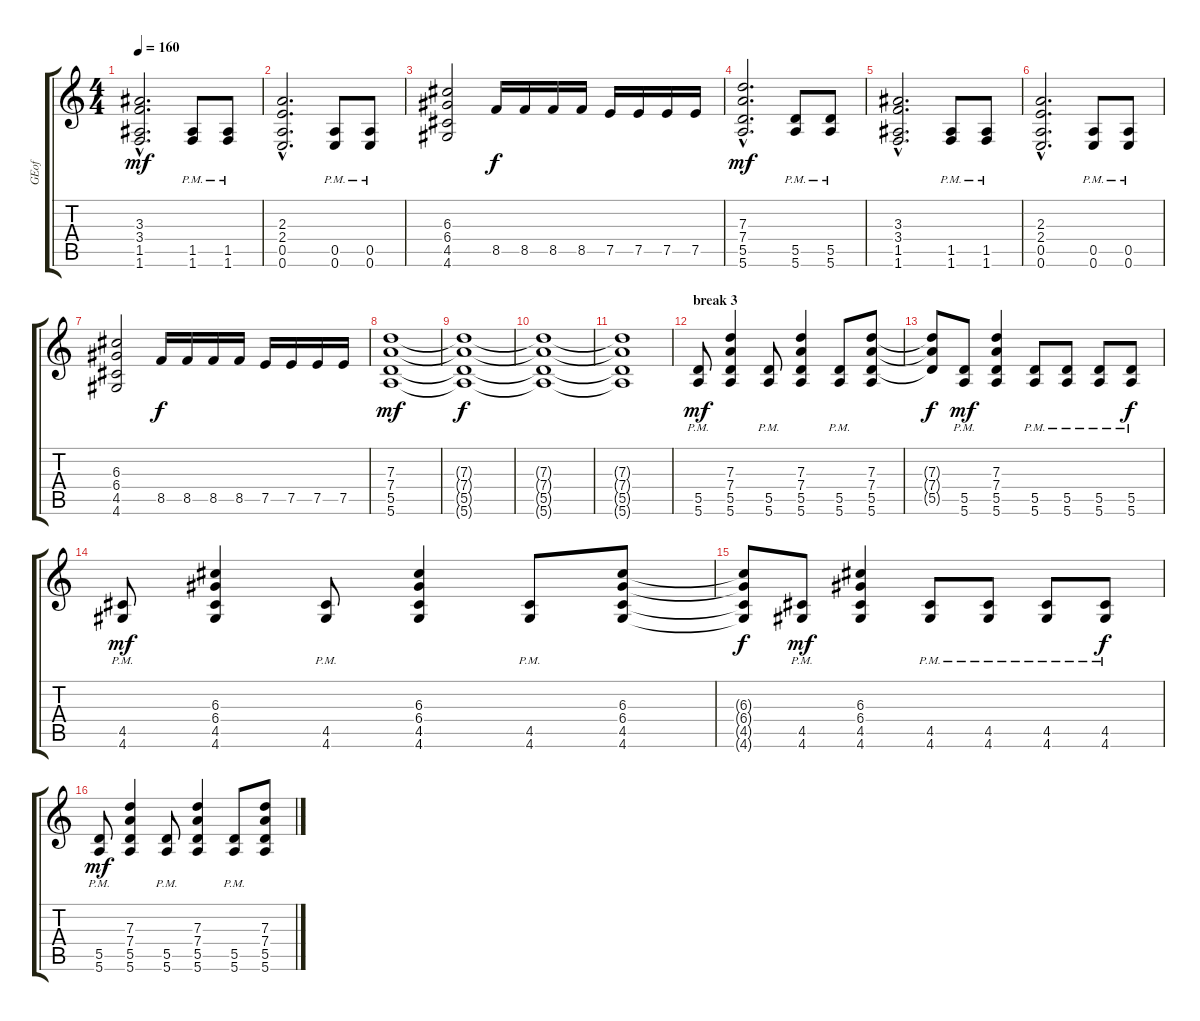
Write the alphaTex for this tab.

\track ("GEof" "GEof") {instrument distortionguitar}
\staff {score tabs}
\tuning (E4 B3 G3 D3 A2 E2) {hide}
\ts (4 4)
\tempo 160
\clef g2
\ks c
(3.3{hac} 3.4{hac} 1.5{hac} 1.6{hac}).2{d dy mf} (1.5{pm} 1.6{pm}).8 (1.5{pm} 1.6{pm}).8 |
(2.3{hac} 2.4{hac} 0.5{hac} 0.6{hac}).2{d} (0.5{pm} 0.6{pm}).8 (0.5{pm} 0.6{pm}).8 |
(6.3 6.4 4.5 4.6).2 8.5.16{dy f} 8.5.16 8.5.16 8.5.16 7.5.16 7.5.16 7.5.16 7.5.16 |
(7.3{hac} 7.4{hac} 5.5{hac} 5.6{hac}).2{d dy mf} (5.5{pm} 5.6{pm}).8 (5.5{pm} 5.6{pm}).8 |
(3.3{hac} 3.4{hac} 1.5{hac} 1.6{hac}).2{d} (1.5{pm} 1.6{pm}).8 (1.5{pm} 1.6{pm}).8 |
(2.3{hac} 2.4{hac} 0.5{hac} 0.6{hac}).2{d} (0.5{pm} 0.6{pm}).8 (0.5{pm} 0.6{pm}).8 |
(6.3 6.4 4.5 4.6).2 8.5.16{dy f} 8.5.16 8.5.16 8.5.16 7.5.16 7.5.16 7.5.16 7.5.16 |
(7.3 7.4 5.5 5.6).1{dy mf} |
(7.3{t} 7.4{t} 5.5{t} 5.6{t}).1{dy f} |
(7.3{t} 7.4{t} 5.5{t} 5.6{t}).1 |
(7.3{t} 7.4{t} 5.5{t} 5.6{t}).1 |
\section ("" "break 3")
(5.5{pm} 5.6{pm}).8{dy mf} (7.3 7.4 5.5 5.6).4 (5.5{pm} 5.6{pm}).8 (7.3 7.4 5.5 5.6).4 (5.5{pm} 5.6{pm}).8 (7.3 7.4 5.5 5.6).8 |
(7.3{t} 7.4{t} 5.5{t}).8{dy f} (5.5{pm} 5.6{pm}).8{dy mf} (7.3 7.4 5.5 5.6).4 (5.5{pm} 5.6{pm}).8 (5.5{pm} 5.6{pm}).8 (5.5{pm} 5.6{pm}).8 (5.5{pm} 5.6{pm}).8{dy f} |
(4.5{pm} 4.6{pm}).8{dy mf} (6.3 6.4 4.5 4.6).4 (4.5{pm} 4.6{pm}).8 (6.3 6.4 4.5 4.6).4 (4.5{pm} 4.6{pm}).8 (6.3 6.4 4.5 4.6).8 |
(6.3{t} 6.4{t} 4.5{t} 4.6{t}).8{dy f} (4.5{pm} 4.6{pm}).8{dy mf} (6.3 6.4 4.5 4.6).4 (4.5{pm} 4.6{pm}).8 (4.5{pm} 4.6{pm}).8 (4.5{pm} 4.6{pm}).8 (4.5{pm} 4.6{pm}).8{dy f} |
(5.5{pm} 5.6{pm}).8{dy mf} (7.3 7.4 5.5 5.6).4 (5.5{pm} 5.6{pm}).8 (7.3 7.4 5.5 5.6).4 (5.5{pm} 5.6{pm}).8 (7.3 7.4 5.5 5.6).8
